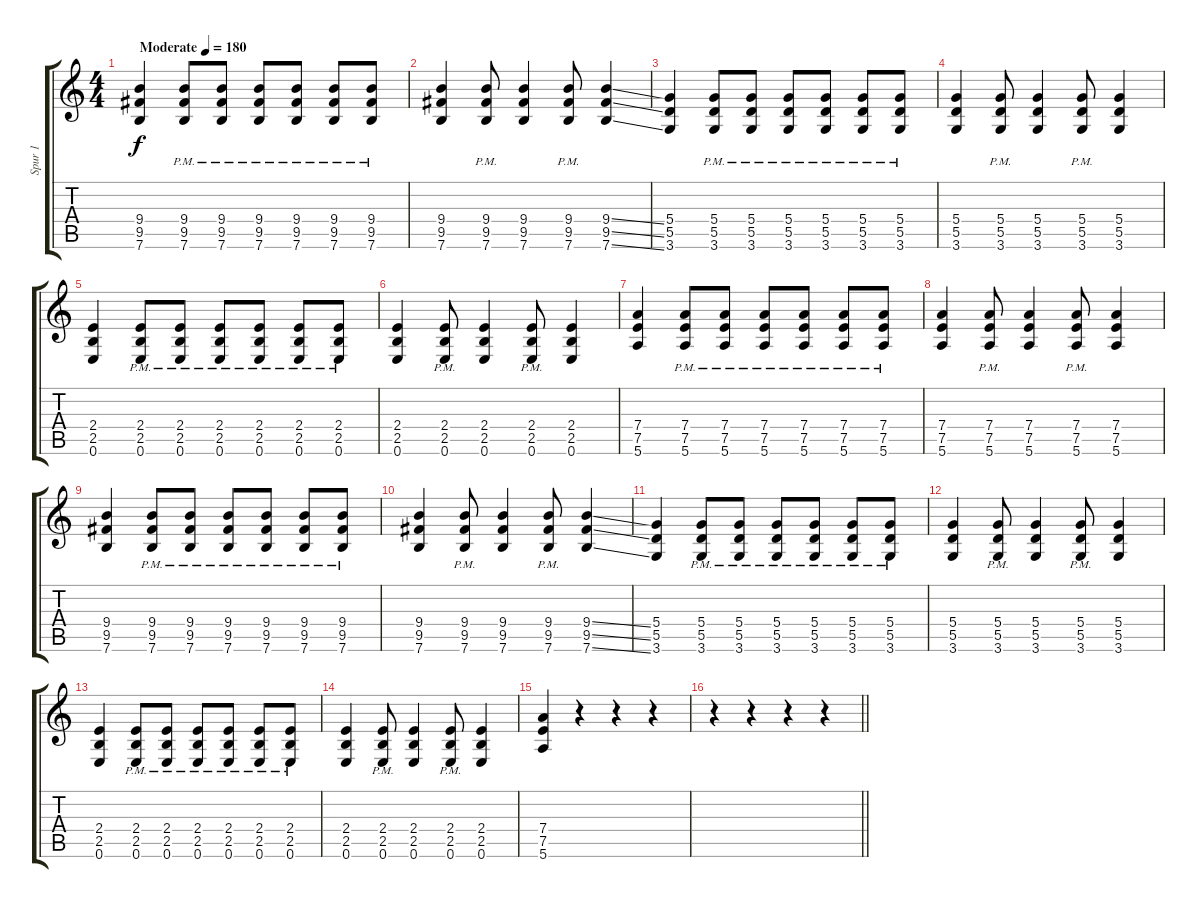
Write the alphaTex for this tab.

\track ("Spur 1" "Spur 1") {instrument distortionguitar}
\staff {score tabs}
\tuning (E4 B3 G3 D3 A2 E2) {hide}
\ts (4 4)
\tempo (180 "Moderate")
\clef g2
\ks c
(9.4 9.5 7.6).4{dy f instrument distortionguitar} (9.4{pm} 9.5{pm} 7.6{pm}).8 (9.4{pm} 9.5{pm} 7.6{pm}).8 (9.4{pm} 9.5{pm} 7.6{pm}).8 (9.4{pm} 9.5{pm} 7.6{pm}).8 (9.4{pm} 9.5{pm} 7.6{pm}).8 (9.4{pm} 9.5{pm} 7.6{pm}).8 |
(9.4 9.5 7.6).4 (9.4{pm} 9.5{pm} 7.6{pm}).8 (9.4 9.5 7.6).4 (9.4{pm} 9.5{pm} 7.6{pm}).8 (9.4{ss} 9.5{ss} 7.6{ss}).4 |
(5.4 5.5 3.6).4 (5.4{pm} 5.5{pm} 3.6{pm}).8 (5.4{pm} 5.5{pm} 3.6{pm}).8 (5.4{pm} 5.5{pm} 3.6{pm}).8 (5.4{pm} 5.5{pm} 3.6{pm}).8 (5.4{pm} 5.5{pm} 3.6{pm}).8 (5.4{pm} 5.5{pm} 3.6{pm}).8 |
(5.4 5.5 3.6).4 (5.4{pm} 5.5{pm} 3.6{pm}).8 (5.4 5.5 3.6).4 (5.4{pm} 5.5{pm} 3.6{pm}).8 (5.4 5.5 3.6).4 |
(2.4 2.5 0.6).4 (2.4{pm} 2.5{pm} 0.6{pm}).8 (2.4{pm} 2.5{pm} 0.6{pm}).8 (2.4{pm} 2.5{pm} 0.6{pm}).8 (2.4{pm} 2.5{pm} 0.6{pm}).8 (2.4{pm} 2.5{pm} 0.6{pm}).8 (2.4{pm} 2.5{pm} 0.6{pm}).8 |
(2.4 2.5 0.6).4 (2.4{pm} 2.5{pm} 0.6{pm}).8 (2.4 2.5 0.6).4 (2.4{pm} 2.5{pm} 0.6{pm}).8 (2.4 2.5 0.6).4 |
(7.4 7.5 5.6).4 (7.4{pm} 7.5{pm} 5.6{pm}).8 (7.4{pm} 7.5{pm} 5.6{pm}).8 (7.4{pm} 7.5{pm} 5.6{pm}).8 (7.4{pm} 7.5{pm} 5.6{pm}).8 (7.4{pm} 7.5{pm} 5.6{pm}).8 (7.4{pm} 7.5{pm} 5.6{pm}).8 |
(7.4 7.5 5.6).4 (7.4{pm} 7.5{pm} 5.6{pm}).8 (7.4 7.5 5.6).4 (7.4{pm} 7.5{pm} 5.6{pm}).8 (7.4 7.5 5.6).4 |
(9.4 9.5 7.6).4 (9.4{pm} 9.5{pm} 7.6{pm}).8 (9.4{pm} 9.5{pm} 7.6{pm}).8 (9.4{pm} 9.5{pm} 7.6{pm}).8 (9.4{pm} 9.5{pm} 7.6{pm}).8 (9.4{pm} 9.5{pm} 7.6{pm}).8 (9.4{pm} 9.5{pm} 7.6{pm}).8 |
(9.4 9.5 7.6).4 (9.4{pm} 9.5{pm} 7.6{pm}).8 (9.4 9.5 7.6).4 (9.4{pm} 9.5{pm} 7.6{pm}).8 (9.4{ss} 9.5{ss} 7.6{ss}).4 |
(5.4 5.5 3.6).4 (5.4{pm} 5.5{pm} 3.6{pm}).8 (5.4{pm} 5.5{pm} 3.6{pm}).8 (5.4{pm} 5.5{pm} 3.6{pm}).8 (5.4{pm} 5.5{pm} 3.6{pm}).8 (5.4{pm} 5.5{pm} 3.6{pm}).8 (5.4{pm} 5.5{pm} 3.6{pm}).8 |
(5.4 5.5 3.6).4 (5.4{pm} 5.5{pm} 3.6{pm}).8 (5.4 5.5 3.6).4 (5.4{pm} 5.5{pm} 3.6{pm}).8 (5.4 5.5 3.6).4 |
(2.4 2.5 0.6).4 (2.4{pm} 2.5{pm} 0.6{pm}).8 (2.4{pm} 2.5{pm} 0.6{pm}).8 (2.4{pm} 2.5{pm} 0.6{pm}).8 (2.4{pm} 2.5{pm} 0.6{pm}).8 (2.4{pm} 2.5{pm} 0.6{pm}).8 (2.4{pm} 2.5{pm} 0.6{pm}).8 |
(2.4 2.5 0.6).4 (2.4{pm} 2.5{pm} 0.6{pm}).8 (2.4 2.5 0.6).4 (2.4{pm} 2.5{pm} 0.6{pm}).8 (2.4 2.5 0.6).4 |
(7.4 7.5 5.6).4 r.4 r.4 r.4 |
\barLineRight lightlight
r.4 r.4 r.4 r.4
